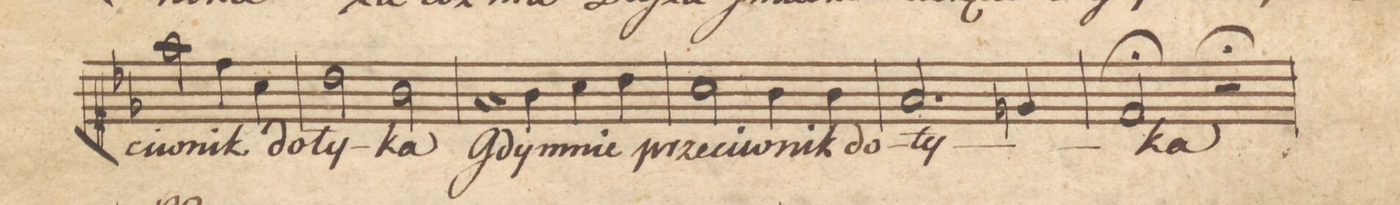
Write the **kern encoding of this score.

**kern	**text	**dynam
*I"Soprano.	*	*
*clefC1	*	*
*k[b-e-]	*	*
*met(c|)	*	*
*M2/2	*	*
2ff\	-ci-	.
4dd\	-wnik	.
4a\	do-	.
=35	=35	=35
2b-\	-ty-	.
2g\	-ka	.
=36	=36	=36
4r	.	.
4g\	Gdy	.
4a\	mnie	.
4b-\	prze-	.
=37	=37	=37
2a\	-ciw-	.
4g\	-nik	.
4g\	do-	.
=38	=38	=38
2.f/	-ty-	.
4en/	.	.
=39	=39	=39
2d;/	-ka	.
2r;	.	.
=40	=40	=40
*-	*-	*-
